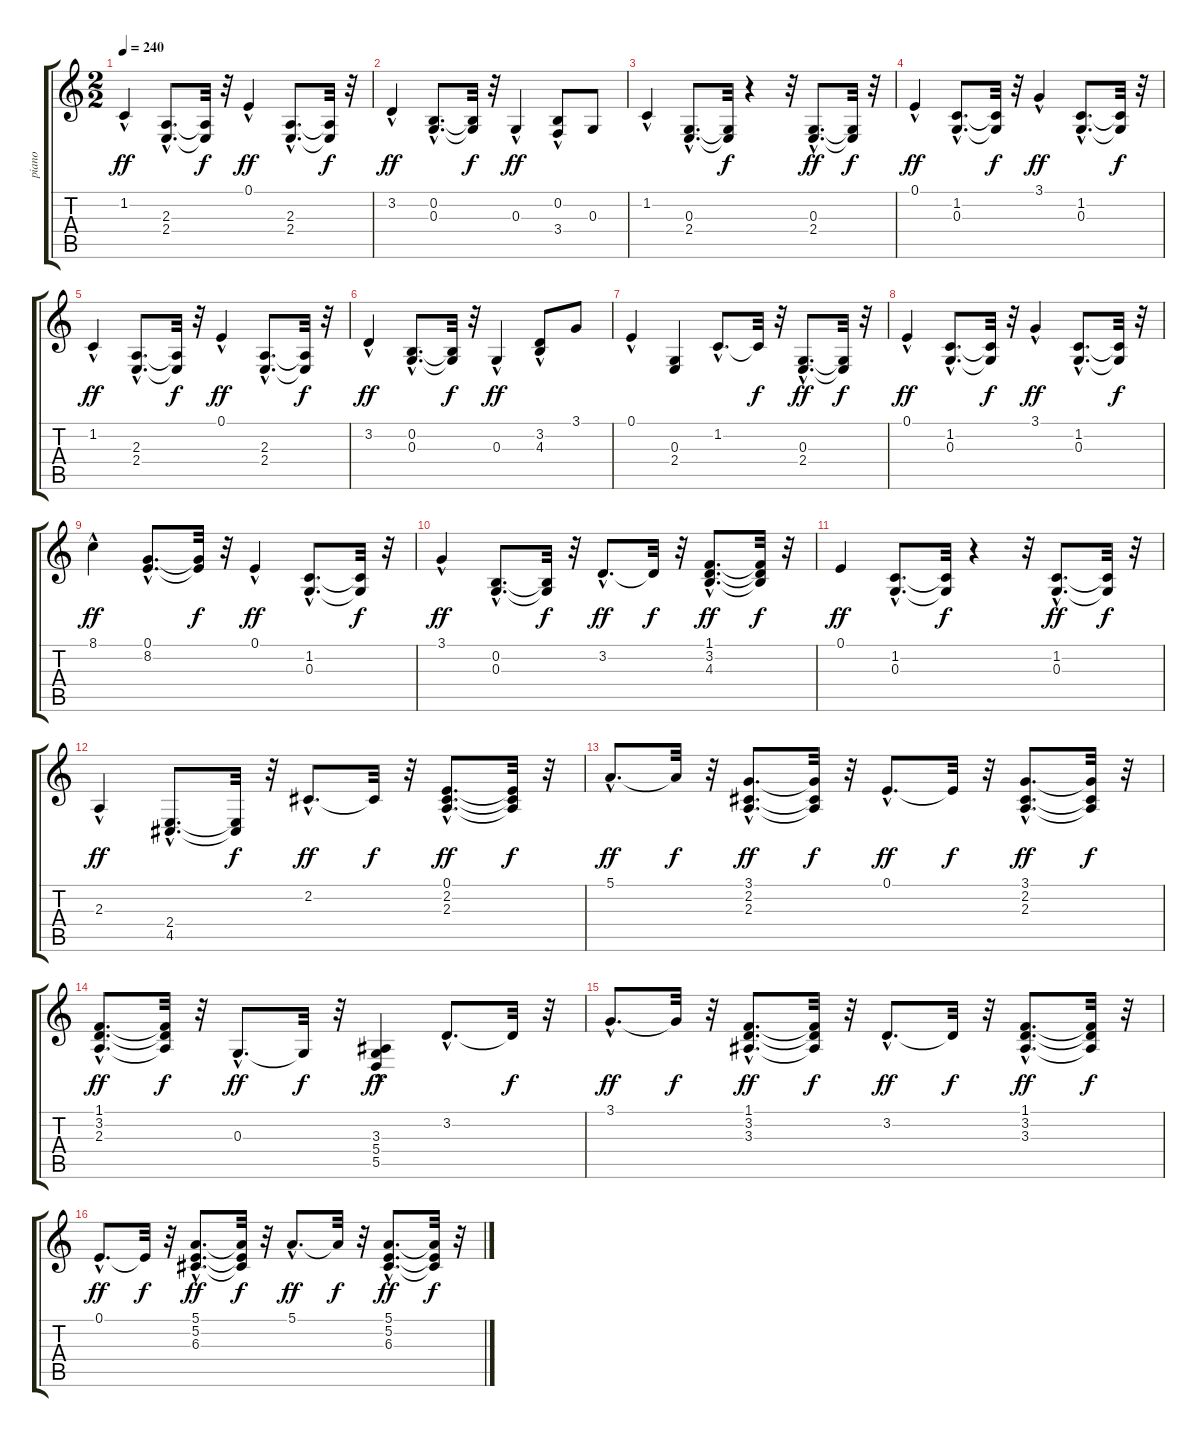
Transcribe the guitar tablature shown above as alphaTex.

\track ("piano" "piano") {instrument acousticgrandpiano}
\staff {score tabs}
\tuning (E4 B3 G3 D3 A2 E2) {hide}
\ts (2 2)
\tempo 240
\clef g2
\ks c
1.2{hac}.4{dy ff} (2.3{hac} 2.4{hac}).8{d} (2.3{t} 2.4{t}).32{dy f} r.32 0.1{hac}.4{dy ff} (2.3{hac} 2.4{hac}).8{d} (2.3{t} 2.4{t}).32{dy f} r.32 |
3.2{hac}.4{dy ff} (0.2{hac} 0.3{hac}).8{d} (0.2{t} 0.3{t}).32{dy f} r.32 0.3{hac}.4{dy ff} (0.2{hac} 3.4).8 0.3.8 |
1.2{hac}.4 (0.3{hac} 2.4{hac}).8{d} (0.3{t} 2.4{t}).32{dy f} r.4 r.32 (0.3{hac} 2.4{hac}).8{d dy ff} (0.3{t} 2.4{t}).32{dy f} r.32 |
0.1{hac}.4{dy ff} (1.2{hac} 0.3{hac}).8{d} (1.2{t} 0.3{t}).32{dy f} r.32 3.1{hac}.4{dy ff} (1.2{hac} 0.3{hac}).8{d} (1.2{t} 0.3{t}).32{dy f} r.32 |
1.2{hac}.4{dy ff} (2.3{hac} 2.4{hac}).8{d} (2.3{t} 2.4{t}).32{dy f} r.32 0.1{hac}.4{dy ff} (2.3{hac} 2.4{hac}).8{d} (2.3{t} 2.4{t}).32{dy f} r.32 |
3.2{hac}.4{dy ff} (0.2{hac} 0.3{hac}).8{d} (0.2{t} 0.3{t}).32{dy f} r.32 0.3{hac}.4{dy ff} (3.2{hac} 4.3{hac}).8 3.1.8 |
0.1{hac}.4 (0.3 2.4).4 1.2{hac}.8{d} 1.2{t}.32{dy f} r.32 (0.3{hac} 2.4{hac}).8{d dy ff} (0.3{t} 2.4{t}).32{dy f} r.32 |
0.1{hac}.4{dy ff} (1.2{hac} 0.3{hac}).8{d} (1.2{t} 0.3{t}).32{dy f} r.32 3.1{hac}.4{dy ff} (1.2{hac} 0.3{hac}).8{d} (1.2{t} 0.3{t}).32{dy f} r.32 |
8.1{hac}.4{dy ff} (0.1{hac} 8.2{hac}).8{d} (0.1{t} 8.2{t}).32{dy f} r.32 0.1{hac}.4{dy ff} (1.2{hac} 0.3{hac}).8{d} (1.2{t} 0.3{t}).32{dy f} r.32 |
3.1{hac}.4{dy ff} (0.2{hac} 0.3{hac}).8{d} (0.2{t} 0.3{t}).32{dy f} r.32 3.2{hac}.8{d dy ff} 3.2{t}.32{dy f} r.32 (1.1{hac} 3.2{hac} 4.3{hac}).8{d dy ff} (1.1{t} 3.2{t} 4.3{t}).32{dy f} r.32 |
0.1.4{dy ff} (1.2{hac} 0.3{hac}).8{d} (1.2{t} 0.3{t}).32{dy f} r.4 r.32 (1.2{hac} 0.3{hac}).8{d dy ff} (1.2{t} 0.3{t}).32{dy f} r.32 |
2.3{hac}.4{dy ff} (2.4{hac} 4.5{hac}).8{d} (2.4{t} 4.5{t}).32{dy f} r.32 2.2{hac}.8{d dy ff} 2.2{t}.32{dy f} r.32 (0.1{hac} 2.2{hac} 2.3{hac}).8{d dy ff} (0.1{t} 2.2{t} 2.3{t}).32{dy f} r.32 |
5.1{hac}.8{d dy ff} 5.1{t}.32{dy f} r.32 (3.1{hac} 2.2{hac} 2.3{hac}).8{d dy ff} (3.1{t} 2.2{t} 2.3{t}).32{dy f} r.32 0.1{hac}.8{d dy ff} 0.1{t}.32{dy f} r.32 (3.1{hac} 2.2{hac} 2.3{hac}).8{d dy ff} (3.1{t} 2.2{t} 2.3{t}).32{dy f} r.32 |
(1.1{hac} 3.2{hac} 2.3{hac}).8{d dy ff} (1.1{t} 3.2{t} 2.3{t}).32{dy f} r.32 0.3{hac}.8{d dy ff} 0.3{t}.32{dy f} r.32 (3.3{hac} 5.4{hac} 5.5{hac}).4{dy ff} 3.2{hac}.8{d} 3.2{t}.32{dy f} r.32 |
3.1{hac}.8{d dy ff} 3.1{t}.32{dy f} r.32 (1.1{hac} 3.2{hac} 3.3{hac}).8{d dy ff} (1.1{t} 3.2{t} 3.3{t}).32{dy f} r.32 3.2{hac}.8{d dy ff} 3.2{t}.32{dy f} r.32 (1.1{hac} 3.2{hac} 3.3{hac}).8{d dy ff} (1.1{t} 3.2{t} 3.3{t}).32{dy f} r.32 |
0.1{hac}.8{d dy ff} 0.1{t}.32{dy f} r.32 (5.1{hac} 5.2{hac} 6.3{hac}).8{d dy ff} (5.1{t} 5.2{t} 6.3{t}).32{dy f} r.32 5.1{hac}.8{d dy ff} 5.1{t}.32{dy f} r.32 (5.1{hac} 5.2{hac} 6.3{hac}).8{d dy ff} (5.1{t} 5.2{t} 6.3{t}).32{dy f} r.32
